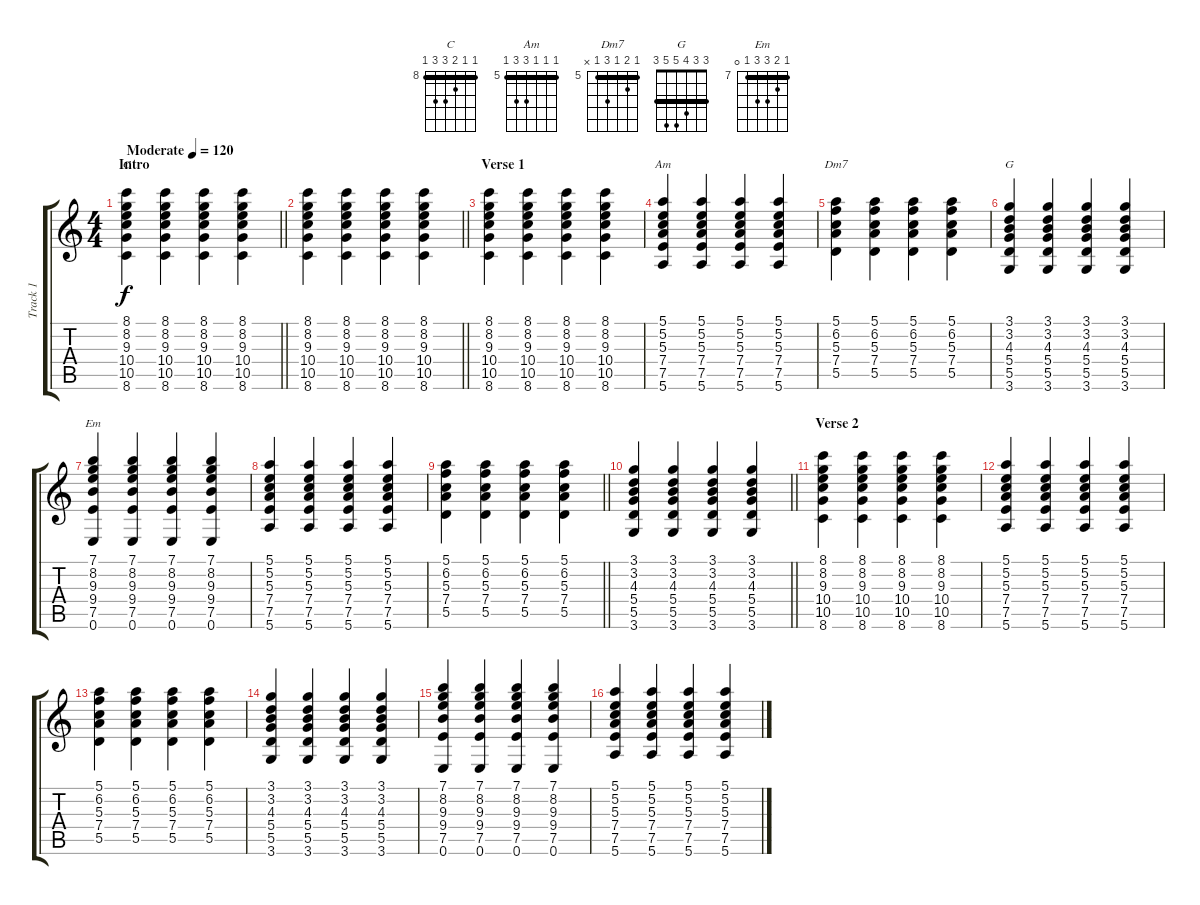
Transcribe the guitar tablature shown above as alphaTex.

\track ("Track 1" "Track 1") {instrument acousticguitarsteel}
\staff {score tabs}
\tuning (E4 B3 G3 D3 A2 E2) {hide}
\chord ("C" 8 8 9 10 10 8) {firstfret 8 barre 8}
\chord ("Am" 5 5 5 7 7 5) {firstfret 5 barre 5}
\chord ("Dm7" 5 6 5 7 5 x) {firstfret 5 barre 5}
\chord ("G" 3 3 4 5 5 3) {barre 3}
\chord ("Em" 7 8 9 9 7 0) {firstfret 7 barre 7}
\ts (4 4)
\section ("" "Intro")
\tempo (120 "Moderate")
\clef g2
\barLineRight lightlight
\ks c
(8.1 8.2 9.3 10.4 10.5 8.6).4{ch "C" dy f instrument acousticguitarsteel} (8.1 8.2 9.3 10.4 10.5 8.6).4 (8.1 8.2 9.3 10.4 10.5 8.6).4 (8.1 8.2 9.3 10.4 10.5 8.6).4 |
\section ("" "")
\barLineRight lightlight
(8.1 8.2 9.3 10.4 10.5 8.6).4 (8.1 8.2 9.3 10.4 10.5 8.6).4 (8.1 8.2 9.3 10.4 10.5 8.6).4 (8.1 8.2 9.3 10.4 10.5 8.6).4 |
\section ("" "Verse 1")
(8.1 8.2 9.3 10.4 10.5 8.6).4 (8.1 8.2 9.3 10.4 10.5 8.6).4 (8.1 8.2 9.3 10.4 10.5 8.6).4 (8.1 8.2 9.3 10.4 10.5 8.6).4 |
(5.1 5.2 5.3 7.4 7.5 5.6).4{ch "Am"} (5.1 5.2 5.3 7.4 7.5 5.6).4 (5.1 5.2 5.3 7.4 7.5 5.6).4 (5.1 5.2 5.3 7.4 7.5 5.6).4 |
(5.1 6.2 5.3 7.4 5.5).4{ch "Dm7"} (5.1 6.2 5.3 7.4 5.5).4 (5.1 6.2 5.3 7.4 5.5).4 (5.1 6.2 5.3 7.4 5.5).4 |
(3.1 3.2 4.3 5.4 5.5 3.6).4{ch "G"} (3.1 3.2 4.3 5.4 5.5 3.6).4 (3.1 3.2 4.3 5.4 5.5 3.6).4 (3.1 3.2 4.3 5.4 5.5 3.6).4 |
(7.1 8.2 9.3 9.4 7.5 0.6).4{ch "Em"} (7.1 8.2 9.3 9.4 7.5 0.6).4 (7.1 8.2 9.3 9.4 7.5 0.6).4 (7.1 8.2 9.3 9.4 7.5 0.6).4 |
(5.1 5.2 5.3 7.4 7.5 5.6).4 (5.1 5.2 5.3 7.4 7.5 5.6).4 (5.1 5.2 5.3 7.4 7.5 5.6).4 (5.1 5.2 5.3 7.4 7.5 5.6).4 |
\barLineRight lightlight
(5.1 6.2 5.3 7.4 5.5).4 (5.1 6.2 5.3 7.4 5.5).4 (5.1 6.2 5.3 7.4 5.5).4 (5.1 6.2 5.3 7.4 5.5).4 |
\section ("" "")
\barLineRight lightlight
(3.1 3.2 4.3 5.4 5.5 3.6).4 (3.1 3.2 4.3 5.4 5.5 3.6).4 (3.1 3.2 4.3 5.4 5.5 3.6).4 (3.1 3.2 4.3 5.4 5.5 3.6).4 |
\section ("" "Verse 2")
(8.1 8.2 9.3 10.4 10.5 8.6).4 (8.1 8.2 9.3 10.4 10.5 8.6).4 (8.1 8.2 9.3 10.4 10.5 8.6).4 (8.1 8.2 9.3 10.4 10.5 8.6).4 |
(5.1 5.2 5.3 7.4 7.5 5.6).4 (5.1 5.2 5.3 7.4 7.5 5.6).4 (5.1 5.2 5.3 7.4 7.5 5.6).4 (5.1 5.2 5.3 7.4 7.5 5.6).4 |
(5.1 6.2 5.3 7.4 5.5).4 (5.1 6.2 5.3 7.4 5.5).4 (5.1 6.2 5.3 7.4 5.5).4 (5.1 6.2 5.3 7.4 5.5).4 |
(3.1 3.2 4.3 5.4 5.5 3.6).4 (3.1 3.2 4.3 5.4 5.5 3.6).4 (3.1 3.2 4.3 5.4 5.5 3.6).4 (3.1 3.2 4.3 5.4 5.5 3.6).4 |
(7.1 8.2 9.3 9.4 7.5 0.6).4 (7.1 8.2 9.3 9.4 7.5 0.6).4 (7.1 8.2 9.3 9.4 7.5 0.6).4 (7.1 8.2 9.3 9.4 7.5 0.6).4 |
(5.1 5.2 5.3 7.4 7.5 5.6).4 (5.1 5.2 5.3 7.4 7.5 5.6).4 (5.1 5.2 5.3 7.4 7.5 5.6).4 (5.1 5.2 5.3 7.4 7.5 5.6).4
